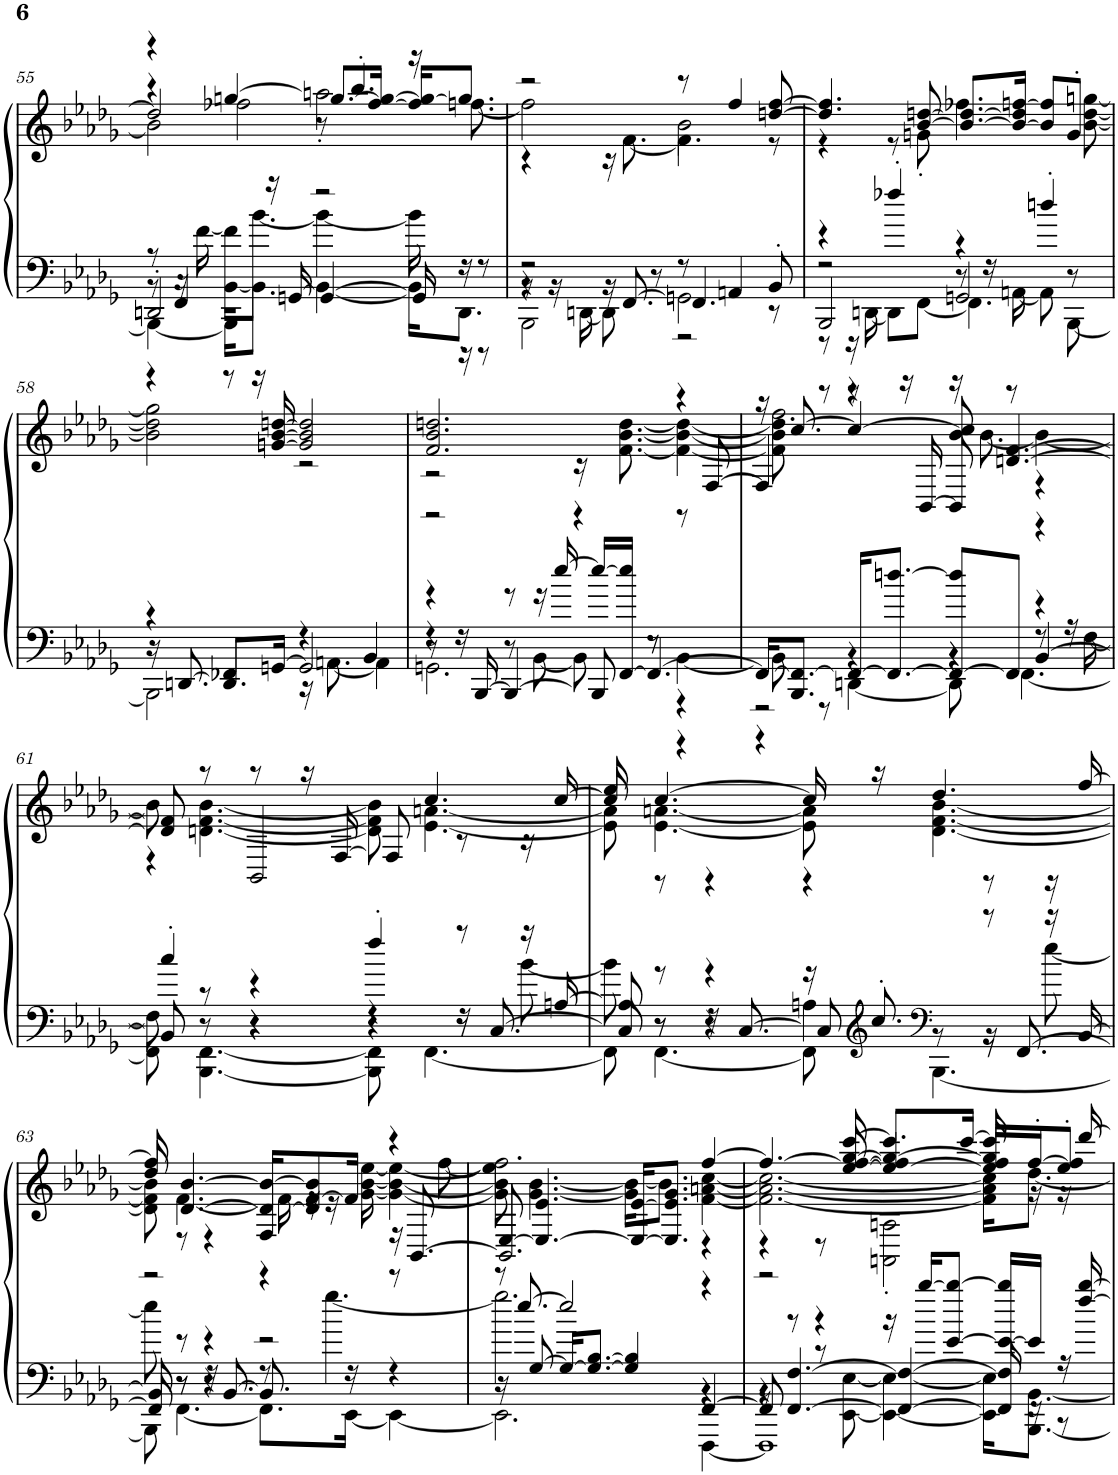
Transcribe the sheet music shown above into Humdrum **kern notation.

**kern	**kern
*part1	*part1
*staff2	*staff1
*I"Piano	*
*I'Pno.	*
!!LO:PB:g=z
*clefF4	*clefG2
*k[b-e-a-d-g-]	*k[b-e-a-d-g-]
*M4/4	*M4/4
=55	=55
*^	*^
*	*^	*	*^
*	*	*^	*	*	*^
8r	8r	2DDn'/	4BBB-\_	4r	4r	2dd/]	2b-\]
4FF/	16r	.	.	.	.	.	.
.	[16f\	.	.	.	.	.	.
.	[16BB-\ 16f\]KL	.	16BBB-\KL]	[4ggn/	2ff-X\	.	.
.	8.BB-\J]	.	[8.b-\J	.	.	.	.
16r	.	.	.	.	.	.	.
[16GGn/	.	.	.	.	.	.	.
4GG/_	[4BB-\	2r	4b-\_	8.gg/L_	.	8r	2aan'\
.	.	.	.	.	.	4.bb-'/	.
.	.	.	.	[16ff-/ 16gg/_Jk	.	.	.
16GG/]	16BB-\KL]	.	16b-\]	16ff-/] 16gg/_KL	16r	.	.
16r	8.DD'\J	.	16r	8.gg/J]	[8.ffn\	.	.
8r	.	.	8r	.	.	.	.
*	*	*	*	*	*	*v	*v
=56	=56	=56	=56	=56	=56	=56
2r	8r	4r	2BBB-\	2r	2ff\]	4r
.	16r	.	.	.	.	.
.	[16DDn\	.	.	.	.	.
.	8DD\]	16r	.	.	.	16r
.	.	[8.FF/	.	.	.	[8.f\
.	8r	.	.	.	.	.
8r	2GGn\	4.FF/]	2r	8r	2b-\	4.f\]
4AAn/	.	.	.	4ff/	.	.
8BB-'/	.	8r	.	[8ddn/ [8ff/	.	8r
*	*	*	*	*	*v	*v
=57	=57	=57	=57	=57	=57
4r	2r	2BBB-/	8r	4.dd/] 4.ff/]	4r
.	.	.	16r	.	.
.	.	.	[16DDn\	.	.
4ff-X'/	.	.	8DD\L]	.	8r
.	.	.	[8FF\J	[8b-/ [8ddn/	8gn'\
4r	8r	2GGn/	4.FF\]	8.b-/_ 8.dd/_L	4.ff-X\
.	16r	.	.	.	.
.	[16AAn\	.	.	16b-/_ 16dd/] [16ffn/Jk	.
4ddn'/	8AA\]	.	.	8b-/] 8ff/]L	.
.	8r	.	[8BBB-\	8g'/J	[8b-\ [8dd\ [8ggn\
*	*	*v	*v	*	*
!!LO:LB:g=z	!!
=58	=58	=58	=58	=58
4r	16r	2BBB-\]	4r	2b-\] 2dd\] 2gg\]
.	[8.DDn/	.	.	.
4FF-X/	8.DD/L]	.	8r	.
.	.	.	16r	.
.	[16GGn/Jk	.	[16gn/ [16b-/ [16ddn/	.
4r	2GG/]	16r	2g/] 2b-/] 2dd/]	2r
.	.	[8.AAn\	.	.
4BB-/	.	4AA\]	.	.
=59	=59	=59	=59	=59
*	*	*^	*	*^
4r	4r	8r	2.GGn\	2.f/ 2.b-/ 2.ddn/	2r	2r
.	.	16r	.	.	.	.
.	.	[16BBB-/	.	.	.	.
8r	8r	4BBB-/_	.	.	.	.
16r	[8BB-\	.	.	.	.	.
[16ee-/	.	.	.	.	.	.
16ee-/LL_	8BB-\]	8BBB-/]	.	.	16r	4r
[16FF/ 16ee-/]JJ	.	.	.	.	[8.f\ [8.b-\ [8.dd\	.
4.FF/_	8r	8r	.	.	.	.
.	[4BB-\	4r	4r	4r	4f\_ 4b-\_ 4dd\_	8r
.	.	.	.	.	.	[8F/
=60	=60	=60	=60	=60	=60	=60
*	*	*	*	*	*	*^
16FF/KL_	8BB-\]	2r	4r	16r	8f\] 8b-\] 8dd\]	4F/]	2.ff\
8.BBB-/ 8.FF/_J	.	.	.	[8.cc/	.	.	.
.	8r	.	.	.	8r	.	.
16FF/KL_	4r	.	[4DDn\	4cc/_	4r	8r	.
8.FF/_ [8.ddn/J	.	.	.	.	.	.	.
.	.	.	.	.	.	16r	.
.	.	.	.	.	.	[16BB-/	.
8FF/_ 8dd/]L	4r	4r	8DD\]	8b-/ 8cc/]	16r	8BB-/]	.
.	.	.	.	.	[8.b-\	.	.
8FF/J]	.	.	[4.FF\	[4.dn/ [4.f/	.	8r	.
4r	8r	[4BB-/	.	.	4b-\_	4r	4r
.	16r	.	.	.	.	.	.
.	[16F\	.	.	.	.	.	.
*	*	*	*	*	*	*v	*v
!!LO:LB:g=z
=61	=61	=61	=61	=61	=61	=61
4cc'/	8F\]	8BB-/]	8FF\]	8d/] 8f/]	8b-\]	4r
.	8r	8r	[4.BBB-\ [4.FF\	8r	[4.dn\ [4.f\ [4.b-\	.
4r	4r	4r	.	8r	.	2BB-/
.	.	.	.	16r	.	.
.	.	.	.	[16F/	.	.
4ff'/	4r	4r	8BBB-\] 8FF\]	8F/]	8d\] 8f\] 8b-\]	.
.	.	.	[4.FF\	4.cc/	[4.e-\ [4.an\	.
8r	8r	16r	.	.	.	8r
.	.	[8.C/	.	.	.	.
16r	[8b-\	.	.	.	.	16r
[16An/	.	.	.	.	.	[16cc/
=62	=62	=62	=62	=62	=62	=62
8A/]	8b-\]	8C/]	8FF\]	8ee-/	8e-\] 8a\]	8cc/]
8r	8r	8r	[4.FF\	[4.cc/	[4.e-\ [4.an\	8r
4r	4r	16r	.	.	.	4r
.	.	[8.C/	.	.	.	.
16r	4An'\	8C/]	8FF\]	16cc/]	8e-\] 8a\]	4r
*clefG2	*	*	*	*	*	*
8.cc'/	.	.	.	16r	.	.
*clefF4	*	*	*	*	*	*
.	.	8r	[4.BBB-\	4.dd-/	[4.d-\ [4.f\ [4.b-\	.
8r	8r	16r	.	.	.	8r
.	.	[8.FF/	.	.	.	.
16r	[8ee-\	.	.	.	.	16r
[16BB-/	.	.	.	.	.	[16ff/
!!LO:LB:g=z
=63	=63	=63	=63	=63	=63	=63
*	*	*	*	*	*	*^
8BB-/]	8ee-\]	8FF/]	8BBB-\]	8dd-/	8d-\] 8f\] 8b-\]	8ff/]	2r
8r	8r	8r	[4.FF\	[4.d-/ [4.b-/	[4.f\	8r	.
4r	4r	16r	.	.	.	4r	.
.	.	[8.BB-/	.	.	.	.	.
2r	8r	8.BB-/]	8.FF\L]	16d-/_ 16b-/_KL	16f\]	4F/	4r
.	.	.	.	8d-/] [8f/ 8b-/]	16r	.	.
.	[4.gg-\	.	.	.	16r	.	.
.	.	16r	[16EE-\Jk	16f/Jk]	[16g-\ [16b-\ [16ee-\	.	.
.	.	4r	4EE-\_	4r	4g-\_ 4b-\_ 4ee-\_	16r	8r
.	.	.	.	.	.	[8.BB-/	.
.	.	.	.	.	.	.	[8ff\
=64	=64	=64	=64	=64	=64	=64	=64
8r	2.gg-\]	16r	2.EE-\]	[8E-/	8g-\] 8b-\] 8ee-\]	2.BB-/]	2.ff\]
.	.	[8.ee-/	.	.	.	.	.
[8G-/	.	.	.	4.E-/_ 4.e-/	[4.g-\ [4.b-\	.	.
16G-/KL_	.	2ee-/]	.	.	.	.	.
8.G-/_ [8.B-/J	.	.	.	.	.	.	.
4G-/] 4B-/]	.	.	.	16E-/_ [16e-/KL	16g-\] 16b-\_KL	.	.
.	.	.	.	8.E-/] 8.e-/] 8.g-/J	8.b-\J]	.	.
[4FF/	4r	4r	[4FFF\	[4ff/	[4f\ [4an\ [4cc\	4r	4r
=65	=65	=65	=65	=65	=65	=65	=65
8FF/]	4r	8r	1FFF]	4.ff/_	2.f\_ 2.a\_ 2.cc\_	4r	2r
8r	.	[4.FF/ [4.F/	.	.	.	.	.
4r	8r	.	.	.	.	8r	.
.	[8EE-\ [8E-\	.	.	[8ee-/ 8ff/_ [8gg-/	.	[8ccc/	.
16r	4EE-\_ 4E-\_	4FF/_ 4F/_	.	4ee-/_ 4ff/] 4gg-/_	.	8.ccc/L]	2AAn\' 2An\'
[16bb-/KL	.	.	.	.	.	.	.
[8e-/ 8bb-/_J	.	.	.	.	.	.	.
.	.	.	.	.	.	[16ccc/Jk	.
16e-/_ 16bb-/]LL	16EE-\] 16E-\]KL	16FF/] 16F/]	.	16ee-/] 16ff/ 16gg-/]LL	16f\] 16a\] 16cc\]KL	16ccc/]	.
16e-/JJ]	[8.BBB-\ [8.BB-\J	16r	.	[16ff'/J	[8.dd-\J	16r	.
16r	.	8r	.	8ee-/' 8ff/]'J	.	16r	.
[16ff/ [16bb-/	.	.	.	.	.	[16ddd-/	.
*v	*v	*v	*v	*	*	*	*
*	*v	*v	*v	*v
=	=
*-	*-
